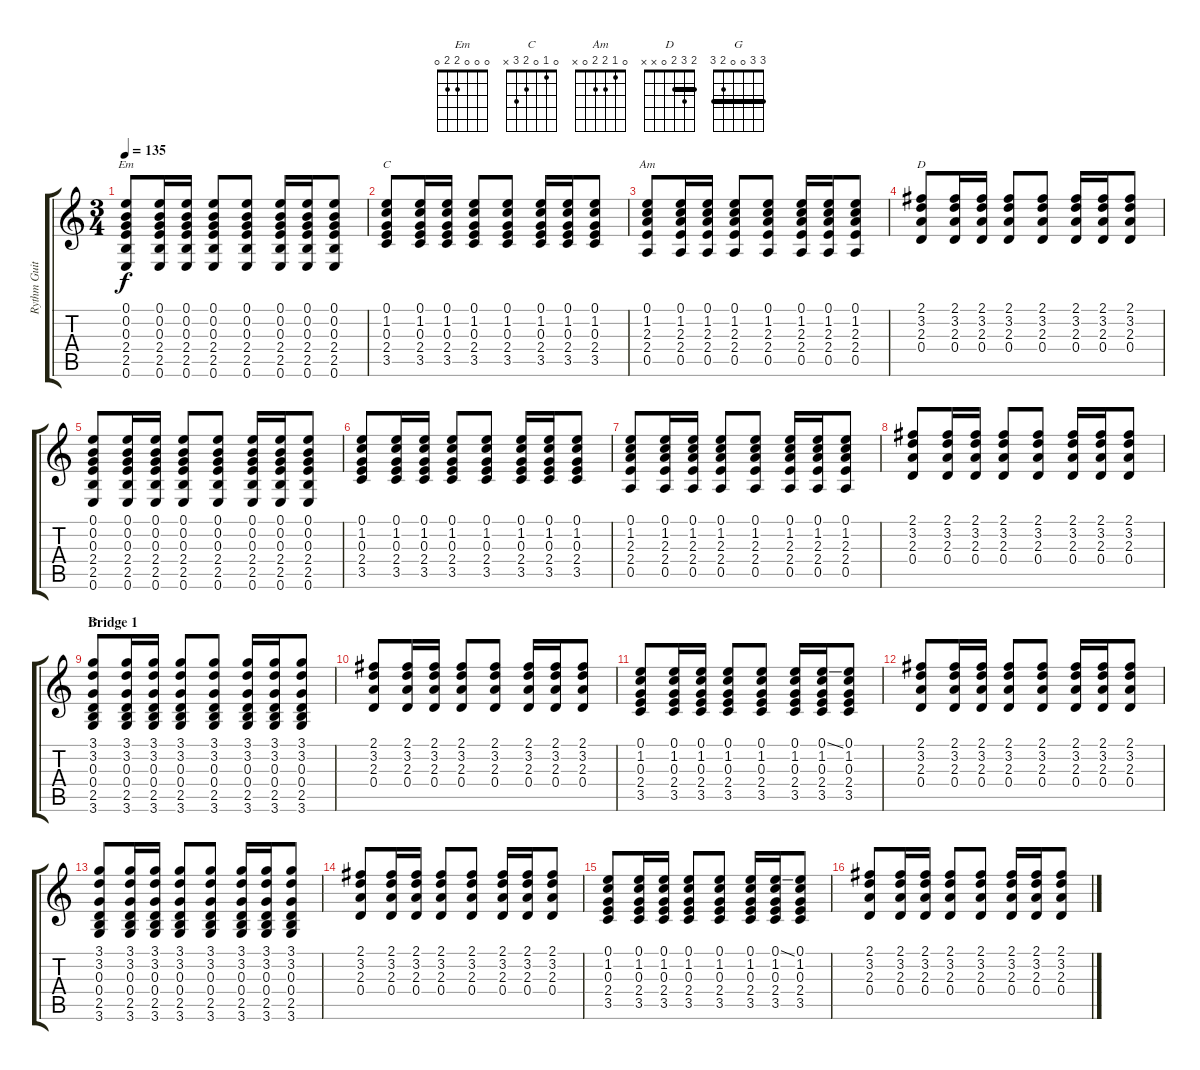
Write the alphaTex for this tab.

\track ("Rythm Guitar" "Rythm Guit") {instrument acousticguitarnylon}
\staff {score tabs}
\tuning (E4 B3 G3 D3 A2 E2) {hide}
\chord ("Em" 0 0 0 2 2 0)
\chord ("C" 0 1 0 2 3 x)
\chord ("Am" 0 1 2 2 0 x)
\chord ("D" 2 3 2 0 x x) {barre 2}
\chord ("G" 3 3 0 0 2 3) {barre 3}
\ts (3 4)
\tempo 135
\clef g2
\ks c
(0.1 0.2 0.3 2.4 2.5 0.6).8{ch "Em" dy f} (0.1 0.2 0.3 2.4 2.5 0.6).16 (0.1 0.2 0.3 2.4 2.5 0.6).16 (0.1 0.2 0.3 2.4 2.5 0.6).8 (0.1 0.2 0.3 2.4 2.5 0.6).8 (0.1 0.2 0.3 2.4 2.5 0.6).16 (0.1 0.2 0.3 2.4 2.5 0.6).16 (0.1 0.2 0.3 2.4 2.5 0.6).8 |
(0.1 1.2 0.3 2.4 3.5).8{ch "C"} (0.1 1.2 0.3 2.4 3.5).16 (0.1 1.2 0.3 2.4 3.5).16 (0.1 1.2 0.3 2.4 3.5).8 (0.1 1.2 0.3 2.4 3.5).8 (0.1 1.2 0.3 2.4 3.5).16 (0.1 1.2 0.3 2.4 3.5).16 (0.1 1.2 0.3 2.4 3.5).8 |
(0.1 1.2 2.3 2.4 0.5).8{ch "Am"} (0.1 1.2 2.3 2.4 0.5).16 (0.1 1.2 2.3 2.4 0.5).16 (0.1 1.2 2.3 2.4 0.5).8 (0.1 1.2 2.3 2.4 0.5).8 (0.1 1.2 2.3 2.4 0.5).16 (0.1 1.2 2.3 2.4 0.5).16 (0.1 1.2 2.3 2.4 0.5).8 |
(2.1 3.2 2.3 0.4).8{ch "D"} (2.1 3.2 2.3 0.4).16 (2.1 3.2 2.3 0.4).16 (2.1 3.2 2.3 0.4).8 (2.1 3.2 2.3 0.4).8 (2.1 3.2 2.3 0.4).16 (2.1 3.2 2.3 0.4).16 (2.1 3.2 2.3 0.4).8 |
(0.1 0.2 0.3 2.4 2.5 0.6).8 (0.1 0.2 0.3 2.4 2.5 0.6).16 (0.1 0.2 0.3 2.4 2.5 0.6).16 (0.1 0.2 0.3 2.4 2.5 0.6).8 (0.1 0.2 0.3 2.4 2.5 0.6).8 (0.1 0.2 0.3 2.4 2.5 0.6).16 (0.1 0.2 0.3 2.4 2.5 0.6).16 (0.1 0.2 0.3 2.4 2.5 0.6).8 |
(0.1 1.2 0.3 2.4 3.5).8 (0.1 1.2 0.3 2.4 3.5).16 (0.1 1.2 0.3 2.4 3.5).16 (0.1 1.2 0.3 2.4 3.5).8 (0.1 1.2 0.3 2.4 3.5).8 (0.1 1.2 0.3 2.4 3.5).16 (0.1 1.2 0.3 2.4 3.5).16 (0.1 1.2 0.3 2.4 3.5).8 |
(0.1 1.2 2.3 2.4 0.5).8 (0.1 1.2 2.3 2.4 0.5).16 (0.1 1.2 2.3 2.4 0.5).16 (0.1 1.2 2.3 2.4 0.5).8 (0.1 1.2 2.3 2.4 0.5).8 (0.1 1.2 2.3 2.4 0.5).16 (0.1 1.2 2.3 2.4 0.5).16 (0.1 1.2 2.3 2.4 0.5).8 |
(2.1 3.2 2.3 0.4).8 (2.1 3.2 2.3 0.4).16 (2.1 3.2 2.3 0.4).16 (2.1 3.2 2.3 0.4).8 (2.1 3.2 2.3 0.4).8 (2.1 3.2 2.3 0.4).16 (2.1 3.2 2.3 0.4).16 (2.1 3.2 2.3 0.4).8 |
\section ("" "Bridge 1")
(3.1 3.2 0.3 0.4 2.5 3.6).8{ch "G"} (3.1 3.2 0.3 0.4 2.5 3.6).16 (3.1 3.2 0.3 0.4 2.5 3.6).16 (3.1 3.2 0.3 0.4 2.5 3.6).8 (3.1 3.2 0.3 0.4 2.5 3.6).8 (3.1 3.2 0.3 0.4 2.5 3.6).16 (3.1 3.2 0.3 0.4 2.5 3.6).16 (3.1 3.2 0.3 0.4 2.5 3.6).8 |
(2.1 3.2 2.3 0.4).8 (2.1 3.2 2.3 0.4).16 (2.1 3.2 2.3 0.4).16 (2.1 3.2 2.3 0.4).8 (2.1 3.2 2.3 0.4).8 (2.1 3.2 2.3 0.4).16 (2.1 3.2 2.3 0.4).16 (2.1 3.2 2.3 0.4).8 |
(0.1 1.2 0.3 2.4 3.5).8 (0.1 1.2 0.3 2.4 3.5).16 (0.1 1.2 0.3 2.4 3.5).16 (0.1 1.2 0.3 2.4 3.5).8 (0.1 1.2 0.3 2.4 3.5).8 (0.1 1.2 0.3 2.4 3.5).16 (0.1{ss} 1.2 0.3 2.4 3.5).16 (0.1 1.2 0.3 2.4 3.5).8 |
(2.1 3.2 2.3 0.4).8 (2.1 3.2 2.3 0.4).16 (2.1 3.2 2.3 0.4).16 (2.1 3.2 2.3 0.4).8 (2.1 3.2 2.3 0.4).8 (2.1 3.2 2.3 0.4).16 (2.1 3.2 2.3 0.4).16 (2.1 3.2 2.3 0.4).8 |
(3.1 3.2 0.3 0.4 2.5 3.6).8 (3.1 3.2 0.3 0.4 2.5 3.6).16 (3.1 3.2 0.3 0.4 2.5 3.6).16 (3.1 3.2 0.3 0.4 2.5 3.6).8 (3.1 3.2 0.3 0.4 2.5 3.6).8 (3.1 3.2 0.3 0.4 2.5 3.6).16 (3.1 3.2 0.3 0.4 2.5 3.6).16 (3.1 3.2 0.3 0.4 2.5 3.6).8 |
(2.1 3.2 2.3 0.4).8 (2.1 3.2 2.3 0.4).16 (2.1 3.2 2.3 0.4).16 (2.1 3.2 2.3 0.4).8 (2.1 3.2 2.3 0.4).8 (2.1 3.2 2.3 0.4).16 (2.1 3.2 2.3 0.4).16 (2.1 3.2 2.3 0.4).8 |
(0.1 1.2 0.3 2.4 3.5).8 (0.1 1.2 0.3 2.4 3.5).16 (0.1 1.2 0.3 2.4 3.5).16 (0.1 1.2 0.3 2.4 3.5).8 (0.1 1.2 0.3 2.4 3.5).8 (0.1 1.2 0.3 2.4 3.5).16 (0.1{ss} 1.2 0.3 2.4 3.5).16 (0.1 1.2 0.3 2.4 3.5).8 |
(2.1 3.2 2.3 0.4).8 (2.1 3.2 2.3 0.4).16 (2.1 3.2 2.3 0.4).16 (2.1 3.2 2.3 0.4).8 (2.1 3.2 2.3 0.4).8 (2.1 3.2 2.3 0.4).16 (2.1 3.2 2.3 0.4).16 (2.1 3.2{ss} 2.3 0.4).8
